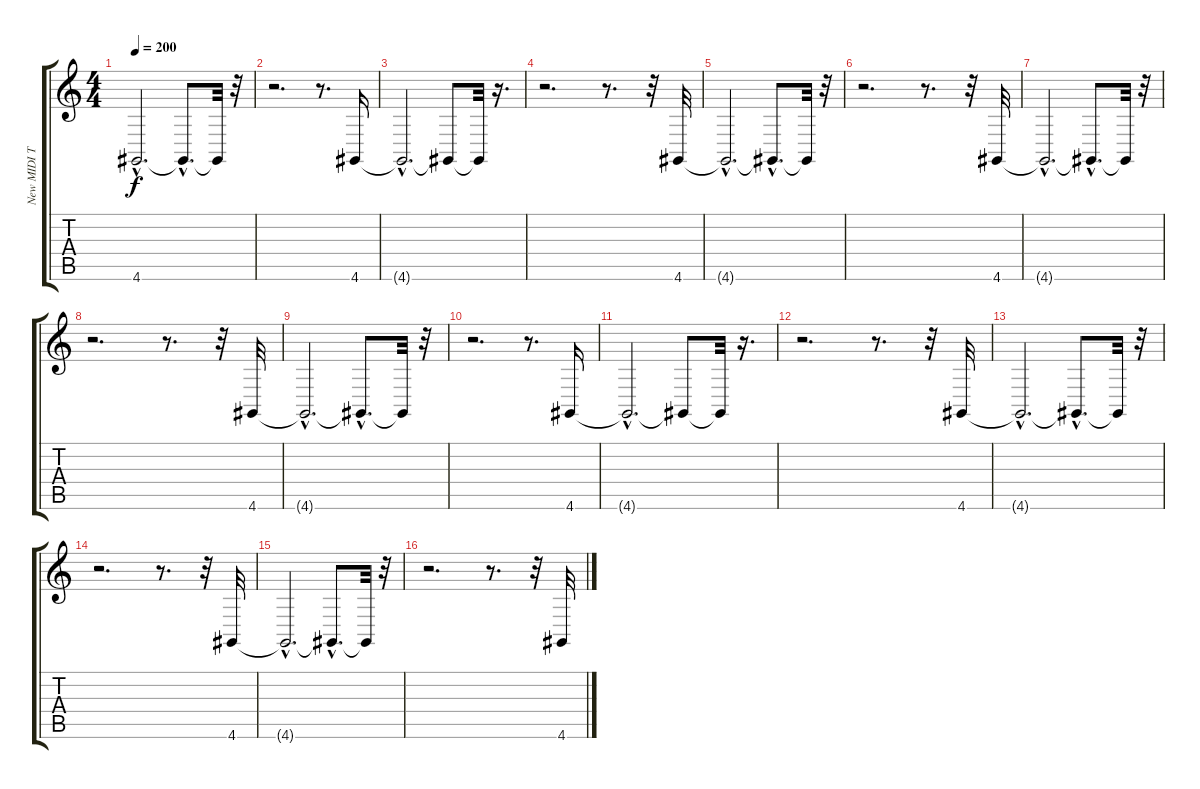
\track ("New MIDI Track" "New MIDI T") {instrument tubularbells}
\staff {score tabs}
\tuning (E4 B3 G3 D3 A2 E2) {hide}
\ts (4 4)
\tempo 200
\clef g2
\ks c
4.6{hac t}.2{d dy f} 4.6{hac t}.8{d} 4.6{t}.32 r.32 |
r.2{d} r.8{d} 4.6.16 |
4.6{hac t}.2{d} 4.6{t}.8 4.6{t}.32 r.16{d} |
r.2{d} r.8{d} r.32 4.6.32 |
4.6{hac t}.2{d} 4.6{hac t}.8{d} 4.6{t}.32 r.32 |
r.2{d} r.8{d} r.32 4.6.32 |
4.6{hac t}.2{d} 4.6{hac t}.8{d} 4.6{t}.32 r.32 |
r.2{d} r.8{d} r.32 4.6.32 |
4.6{hac t}.2{d} 4.6{hac t}.8{d} 4.6{t}.32 r.32 |
r.2{d} r.8{d} 4.6.16 |
4.6{hac t}.2{d} 4.6{t}.8 4.6{t}.32 r.16{d} |
r.2{d} r.8{d} r.32 4.6.32 |
4.6{hac t}.2{d} 4.6{hac t}.8{d} 4.6{t}.32 r.32 |
r.2{d} r.8{d} r.32 4.6.32 |
4.6{hac t}.2{d} 4.6{hac t}.8{d} 4.6{t}.32 r.32 |
r.2{d} r.8{d} r.32 4.6.32
